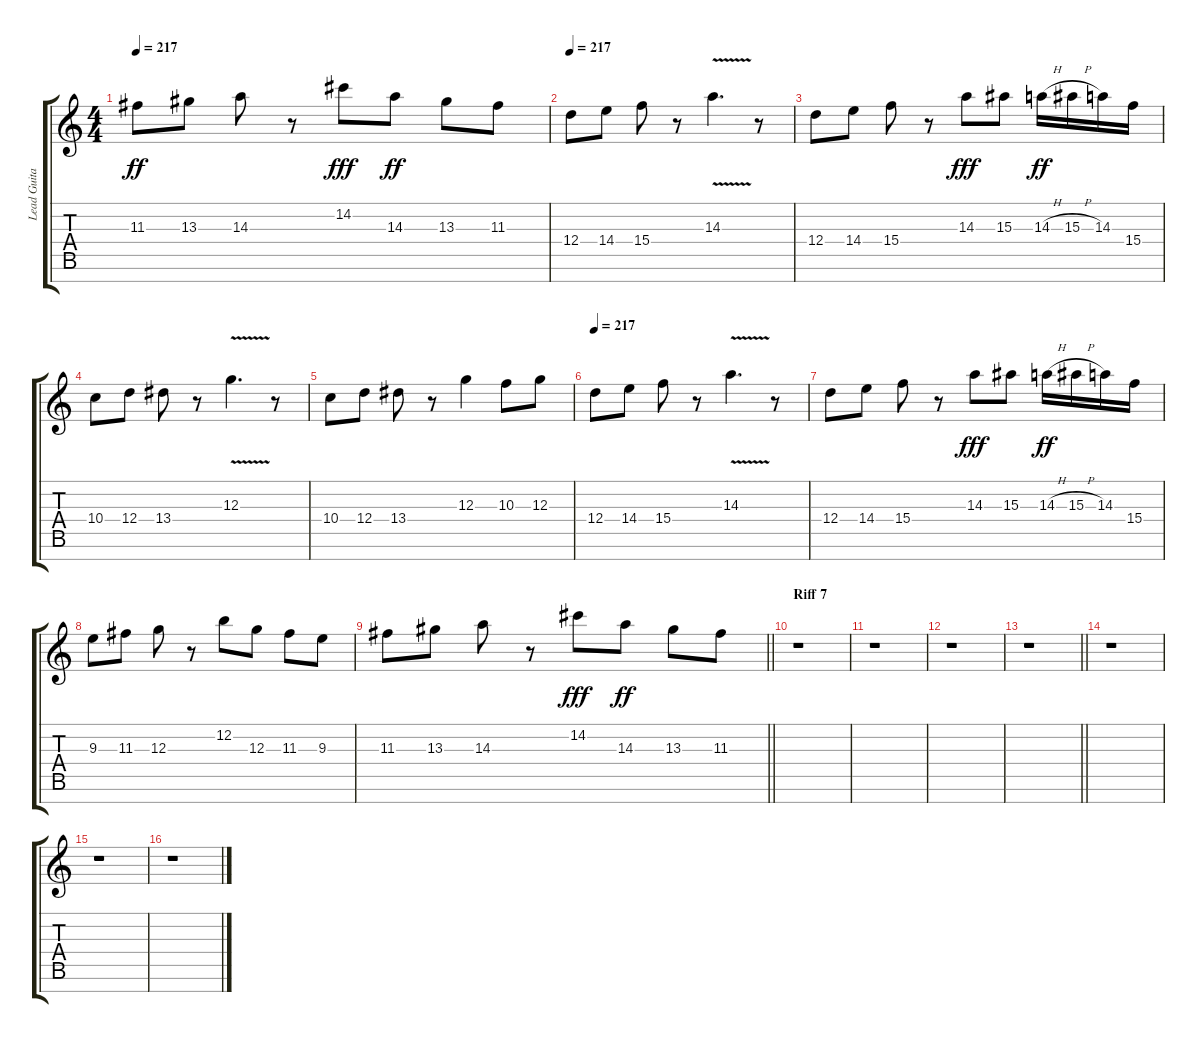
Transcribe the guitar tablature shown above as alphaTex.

\track ("Lead Guitar" "Lead Guita") {instrument distortionguitar}
\staff {score tabs}
\tuning (E4 B3 G3 D3 A2 E2 B1) {hide}
\ts (4 4)
\tempo 217
\clef g2
\ks c
11.3.8{dy ff} 13.3.8 14.3.8 r.8 14.2.8{dy fff} 14.3.8{dy ff} 13.3.8 11.3.8 |
\tempo 217
12.4.8 14.4.8 15.4.8 r.8 14.3{v}.4{d} r.8 |
12.4.8 14.4.8 15.4.8 r.8 14.3.8{dy fff} 15.3.8 14.3{h}.16{dy ff} 15.3{h}.16 14.3.16 15.4.16 |
10.4.8 12.4.8 13.4.8 r.8 12.3{v}.4{d} r.8 |
10.4.8 12.4.8 13.4.8 r.8 12.3.4 10.3.8 12.3.8 |
\tempo 217
12.4.8 14.4.8 15.4.8 r.8 14.3{v}.4{d} r.8 |
12.4.8 14.4.8 15.4.8 r.8 14.3.8{dy fff} 15.3.8 14.3{h}.16{dy ff} 15.3{h}.16 14.3.16 15.4.16 |
9.3.8 11.3.8 12.3.8 r.8 12.2.8 12.3.8 11.3.8 9.3.8 |
\barLineRight lightlight
11.3.8 13.3.8 14.3.8 r.8 14.2.8{dy fff} 14.3.8{dy ff} 13.3.8 11.3.8 |
\section ("" "Riff 7")
r.1 |
r.1 |
r.1 |
\barLineRight lightlight
r.1 |
r.1 |
r.1 |
r.1
